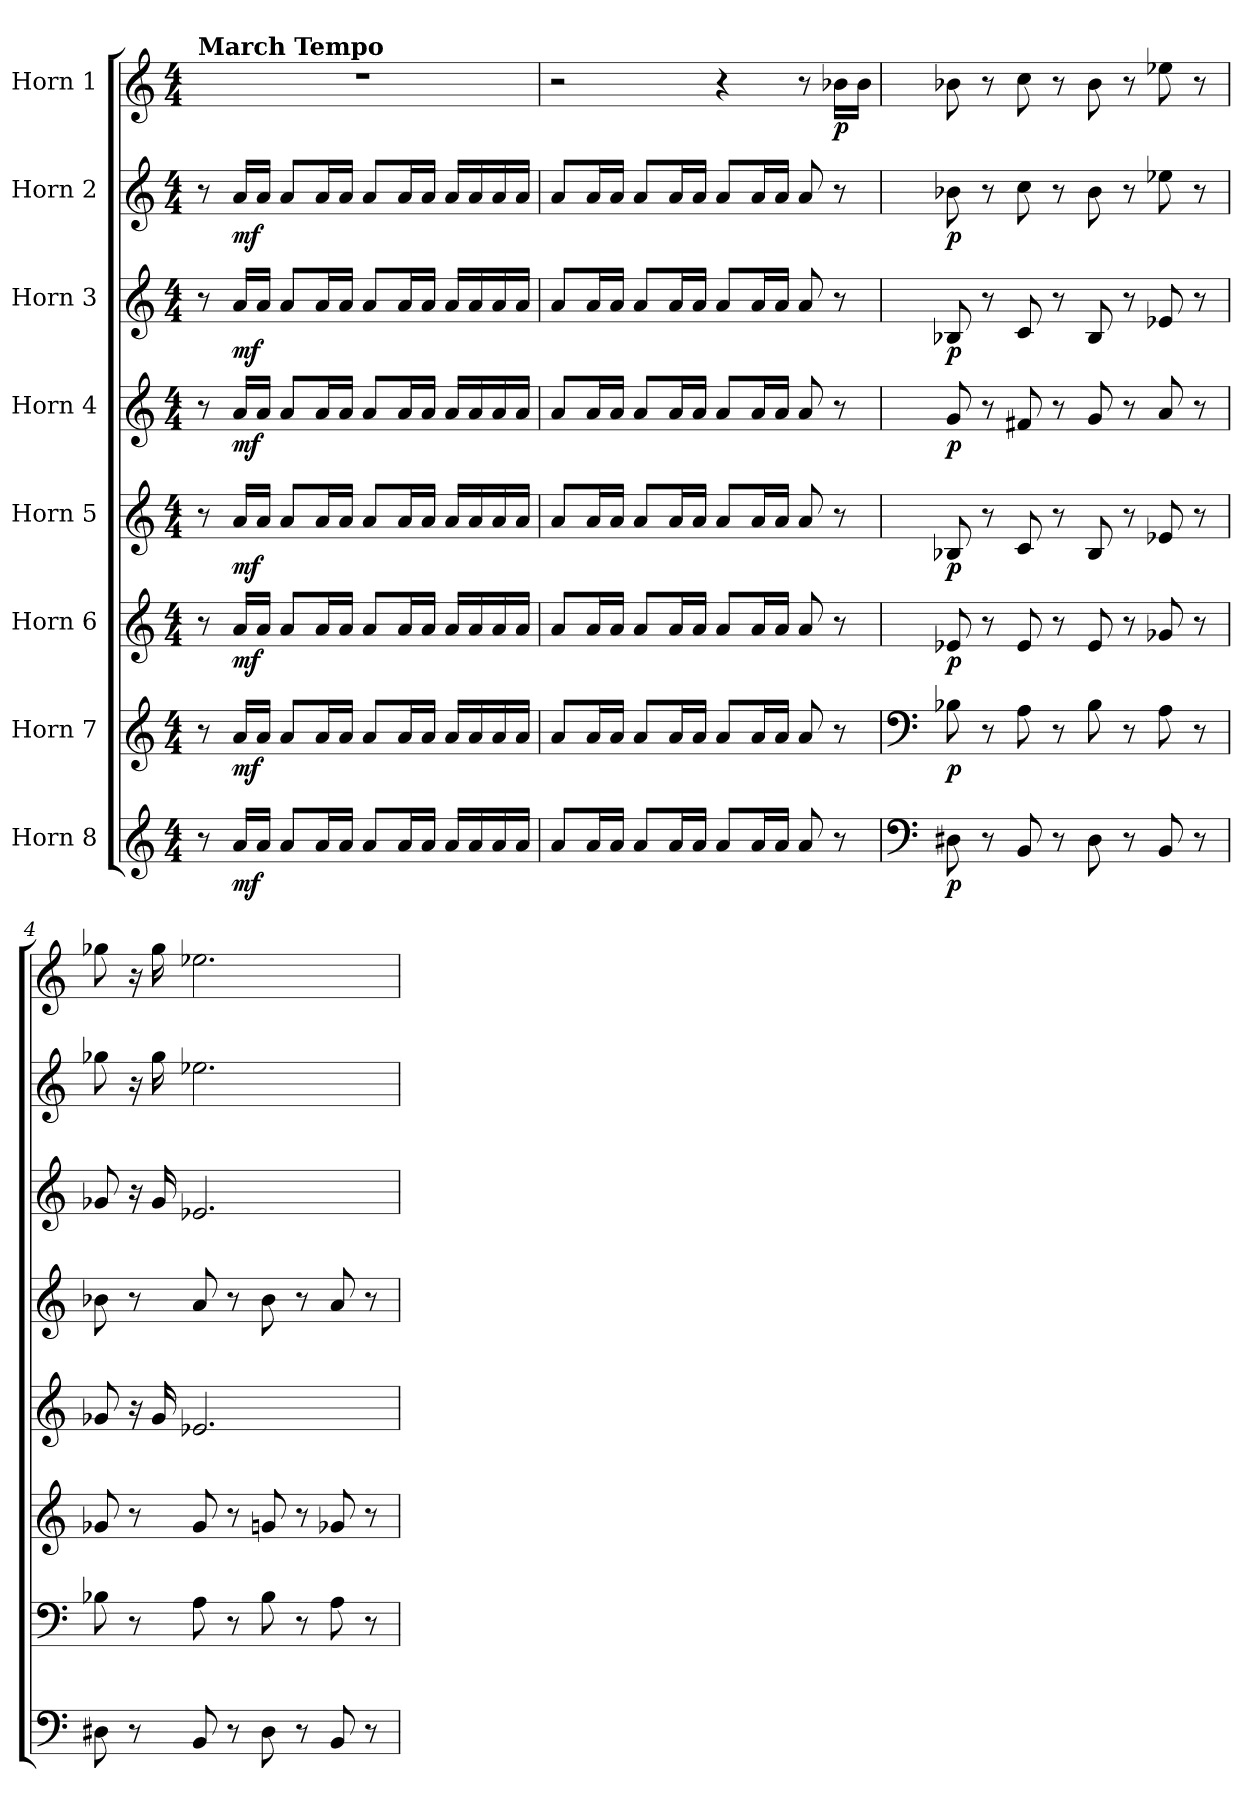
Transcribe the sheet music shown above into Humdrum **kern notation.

**kern	**dynam	**kern	**dynam	**kern	**dynam	**kern	**dynam	**kern	**dynam	**kern	**dynam	**kern	**dynam	**kern	**dynam
*part8	*part8	*part7	*part7	*part6	*part6	*part5	*part5	*part4	*part4	*part3	*part3	*part2	*part2	*part1	*part1
*staff8	*staff8	*staff7	*staff7	*staff6	*staff6	*staff5	*staff5	*staff4	*staff4	*staff3	*staff3	*staff2	*staff2	*staff1	*staff1
*I"Horn 8	*	*I"Horn 7	*	*I"Horn 6	*	*I"Horn 5	*	*I"Horn 4	*	*I"Horn 3	*	*I"Horn 2	*	*I"Horn 1	*
*clefG2	*	*clefG2	*	*clefG2	*	*clefG2	*	*clefG2	*	*clefG2	*	*clefG2	*	*clefG2	*
*ITrd4c7	*	*ITrd4c7	*	*ITrd4c7	*	*ITrd4c7	*	*ITrd4c7	*	*ITrd4c7	*	*ITrd4c7	*	*ITrd4c7	*
*k[b-]	*	*k[b-]	*	*k[b-]	*	*k[b-]	*	*k[b-]	*	*k[b-]	*	*k[b-]	*	*k[b-]	*
*M4/4	*	*M4/4	*	*M4/4	*	*M4/4	*	*M4/4	*	*M4/4	*	*M4/4	*	*M4/4	*
=1	=1	=1	=1	=1	=1	=1	=1	=1	=1	=1	=1	=1	=1	=1	=1
!	!	!	!	!	!	!	!	!	!	!	!	!	!	!LO:TX:a:B:t=March Tempo	!
8r	.	8r	.	8r	.	8r	.	8r	.	8r	.	8r	.	1r	.
!	!LO:DY:b	!	!LO:DY:b	!	!LO:DY:b	!	!LO:DY:b	!	!LO:DY:b	!	!LO:DY:b	!	!LO:DY:b	!	!
16d/LL	mf	16d/LL	mf	16d/LL	mf	16d/LL	mf	16d/LL	mf	16d/LL	mf	16d/LL	mf	.	.
16d/JJ	.	16d/JJ	.	16d/JJ	.	16d/JJ	.	16d/JJ	.	16d/JJ	.	16d/JJ	.	.	.
8d/L	.	8d/L	.	8d/L	.	8d/L	.	8d/L	.	8d/L	.	8d/L	.	.	.
16d/L	.	16d/L	.	16d/L	.	16d/L	.	16d/L	.	16d/L	.	16d/L	.	.	.
16d/JJ	.	16d/JJ	.	16d/JJ	.	16d/JJ	.	16d/JJ	.	16d/JJ	.	16d/JJ	.	.	.
8d/L	.	8d/L	.	8d/L	.	8d/L	.	8d/L	.	8d/L	.	8d/L	.	.	.
16d/L	.	16d/L	.	16d/L	.	16d/L	.	16d/L	.	16d/L	.	16d/L	.	.	.
16d/JJ	.	16d/JJ	.	16d/JJ	.	16d/JJ	.	16d/JJ	.	16d/JJ	.	16d/JJ	.	.	.
16d/LL	.	16d/LL	.	16d/LL	.	16d/LL	.	16d/LL	.	16d/LL	.	16d/LL	.	.	.
16d/	.	16d/	.	16d/	.	16d/	.	16d/	.	16d/	.	16d/	.	.	.
16d/	.	16d/	.	16d/	.	16d/	.	16d/	.	16d/	.	16d/	.	.	.
16d/JJ	.	16d/JJ	.	16d/JJ	.	16d/JJ	.	16d/JJ	.	16d/JJ	.	16d/JJ	.	.	.
=2	=2	=2	=2	=2	=2	=2	=2	=2	=2	=2	=2	=2	=2	=2	=2
8d/L	.	8d/L	.	8d/L	.	8d/L	.	8d/L	.	8d/L	.	8d/L	.	2r	.
16d/L	.	16d/L	.	16d/L	.	16d/L	.	16d/L	.	16d/L	.	16d/L	.	.	.
16d/JJ	.	16d/JJ	.	16d/JJ	.	16d/JJ	.	16d/JJ	.	16d/JJ	.	16d/JJ	.	.	.
8d/L	.	8d/L	.	8d/L	.	8d/L	.	8d/L	.	8d/L	.	8d/L	.	.	.
16d/L	.	16d/L	.	16d/L	.	16d/L	.	16d/L	.	16d/L	.	16d/L	.	.	.
16d/JJ	.	16d/JJ	.	16d/JJ	.	16d/JJ	.	16d/JJ	.	16d/JJ	.	16d/JJ	.	.	.
8d/L	.	8d/L	.	8d/L	.	8d/L	.	8d/L	.	8d/L	.	8d/L	.	4r	.
16d/L	.	16d/L	.	16d/L	.	16d/L	.	16d/L	.	16d/L	.	16d/L	.	.	.
16d/JJ	.	16d/JJ	.	16d/JJ	.	16d/JJ	.	16d/JJ	.	16d/JJ	.	16d/JJ	.	.	.
8d/	.	8d/	.	8d/	.	8d/	.	8d/	.	8d/	.	8d/	.	8r	.
!	!	!	!	!	!	!	!	!	!	!	!	!	!	!	!LO:DY:b
8r	.	8r	.	8r	.	8r	.	8r	.	8r	.	8r	.	16e-X\LL	p
.	.	.	.	.	.	.	.	.	.	.	.	.	.	16e-\JJ	.
=3	=3	=3	=3	=3	=3	=3	=3	=3	=3	=3	=3	=3	=3	=3	=3
*clefF4	*	*clefF4	*	*	*	*	*	*	*	*	*	*	*	*	*
!	!LO:DY:b	!	!LO:DY:b	!	!LO:DY:b	!	!LO:DY:b	!	!LO:DY:b	!	!LO:DY:b	!	!LO:DY:b	!	!
8GG#X\	p	8E-X\	p	8A-X/	p	8E-X/	p	8c/	p	8E-X/	p	8e-X\	p	8e-X\	.
8r	.	8r	.	8r	.	8r	.	8r	.	8r	.	8r	.	8r	.
8EE/	.	8D\	.	8A-/	.	8F/	.	8Bn/	.	8F/	.	8f\	.	8f\	.
8r	.	8r	.	8r	.	8r	.	8r	.	8r	.	8r	.	8r	.
8GG#\	.	8E-\	.	8A-/	.	8E-/	.	8c/	.	8E-/	.	8e-\	.	8e-\	.
8r	.	8r	.	8r	.	8r	.	8r	.	8r	.	8r	.	8r	.
8EE/	.	8D\	.	8c-X/	.	8A-X/	.	8d/	.	8A-X/	.	8a-X\	.	8a-X\	.
8r	.	8r	.	8r	.	8r	.	8r	.	8r	.	8r	.	8r	.
!!LO:PB:g=z
=4	=4	=4	=4	=4	=4	=4	=4	=4	=4	=4	=4	=4	=4	=4	=4
8GG#X\	.	8E-X\	.	8c-X/	.	8c-X/	.	8e-X\	.	8c-X/	.	8cc-X\	.	8cc-X\	.
8r	.	8r	.	8r	.	16r	.	8r	.	16r	.	16r	.	16r	.
.	.	.	.	.	.	16c-/	.	.	.	16c-/	.	16cc-\	.	16cc-\	.
8EE/	.	8D\	.	8c-/	.	2.A-X/	.	8d/	.	2.A-X/	.	2.a-X\	.	2.a-X\	.
8r	.	8r	.	8r	.	.	.	8r	.	.	.	.	.	.	.
8GG#\	.	8E-\	.	8cn/	.	.	.	8e-\	.	.	.	.	.	.	.
8r	.	8r	.	8r	.	.	.	8r	.	.	.	.	.	.	.
8EE/	.	8D\	.	8c-X/	.	.	.	8d/	.	.	.	.	.	.	.
8r	.	8r	.	8r	.	.	.	8r	.	.	.	.	.	.	.
=	=	=	=	=	=	=	=	=	=	=	=	=	=	=	=
*-	*-	*-	*-	*-	*-	*-	*-	*-	*-	*-	*-	*-	*-	*-	*-
